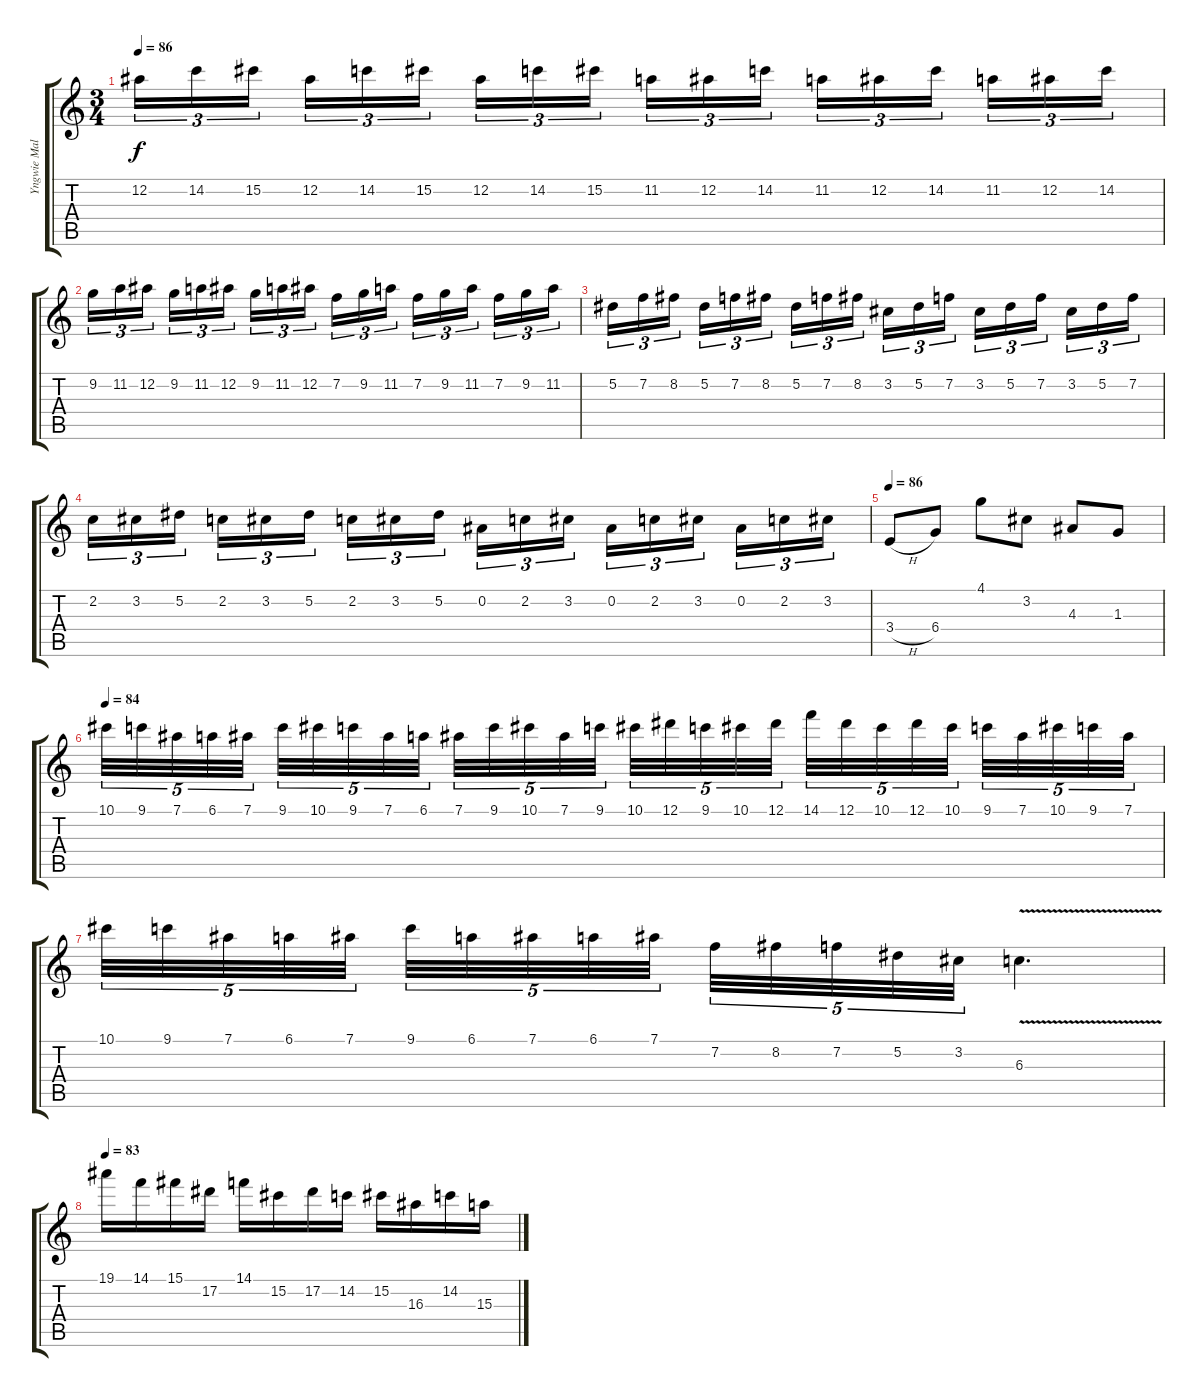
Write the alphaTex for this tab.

\track ("Yngwie Malmsteen" "Yngwie Mal") {instrument acousticguitarnylon}
\staff {score tabs}
\tuning (Eb4 Bb3 Gb3 Db3 Ab2 Eb2) {hide}
\ts (3 4)
\tempo 86
\clef g2
\ks c
12.2.16{tu (3 2) dy f} 14.2.16{tu (3 2)} 15.2.16{tu (3 2) beam splitsecondary} 12.2.16{tu (3 2)} 14.2.16{tu (3 2)} 15.2.16{tu (3 2)} 12.2.16{tu (3 2)} 14.2.16{tu (3 2)} 15.2.16{tu (3 2) beam splitsecondary} 11.2.16{tu (3 2)} 12.2.16{tu (3 2)} 14.2.16{tu (3 2)} 11.2.16{tu (3 2)} 12.2.16{tu (3 2)} 14.2.16{tu (3 2) beam splitsecondary} 11.2.16{tu (3 2)} 12.2.16{tu (3 2)} 14.2.16{tu (3 2)} |
9.2.16{tu (3 2)} 11.2.16{tu (3 2)} 12.2.16{tu (3 2) beam splitsecondary} 9.2.16{tu (3 2)} 11.2.16{tu (3 2)} 12.2.16{tu (3 2)} 9.2.16{tu (3 2)} 11.2.16{tu (3 2)} 12.2.16{tu (3 2) beam splitsecondary} 7.2.16{tu (3 2)} 9.2.16{tu (3 2)} 11.2.16{tu (3 2)} 7.2.16{tu (3 2)} 9.2.16{tu (3 2)} 11.2.16{tu (3 2) beam splitsecondary} 7.2.16{tu (3 2)} 9.2.16{tu (3 2)} 11.2.16{tu (3 2)} |
5.2.16{tu (3 2)} 7.2.16{tu (3 2)} 8.2.16{tu (3 2) beam splitsecondary} 5.2.16{tu (3 2)} 7.2.16{tu (3 2)} 8.2.16{tu (3 2)} 5.2.16{tu (3 2)} 7.2.16{tu (3 2)} 8.2.16{tu (3 2) beam splitsecondary} 3.2.16{tu (3 2)} 5.2.16{tu (3 2)} 7.2.16{tu (3 2)} 3.2.16{tu (3 2)} 5.2.16{tu (3 2)} 7.2.16{tu (3 2) beam splitsecondary} 3.2.16{tu (3 2)} 5.2.16{tu (3 2)} 7.2.16{tu (3 2)} |
2.2.16{tu (3 2)} 3.2.16{tu (3 2)} 5.2.16{tu (3 2) beam splitsecondary} 2.2.16{tu (3 2)} 3.2.16{tu (3 2)} 5.2.16{tu (3 2)} 2.2.16{tu (3 2)} 3.2.16{tu (3 2)} 5.2.16{tu (3 2) beam splitsecondary} 0.2.16{tu (3 2)} 2.2.16{tu (3 2)} 3.2.16{tu (3 2)} 0.2.16{tu (3 2)} 2.2.16{tu (3 2)} 3.2.16{tu (3 2) beam splitsecondary} 0.2.16{tu (3 2)} 2.2.16{tu (3 2)} 3.2.16{tu (3 2)} |
\tempo 86
3.4{h}.8 6.4.8 4.1.8 3.2.8 4.3.8 1.3.8 |
\tempo 84
10.1.32{tu (5 4)} 9.1.32{tu (5 4)} 7.1.32{tu (5 4)} 6.1.32{tu (5 4)} 7.1.32{tu (5 4) beam splitsecondary} 9.1.32{tu (5 4)} 10.1.32{tu (5 4)} 9.1.32{tu (5 4)} 7.1.32{tu (5 4)} 6.1.32{tu (5 4)} 7.1.32{tu (5 4)} 9.1.32{tu (5 4)} 10.1.32{tu (5 4)} 7.1.32{tu (5 4)} 9.1.32{tu (5 4) beam splitsecondary} 10.1.32{tu (5 4)} 12.1.32{tu (5 4)} 9.1.32{tu (5 4)} 10.1.32{tu (5 4)} 12.1.32{tu (5 4)} 14.1.32{tu (5 4)} 12.1.32{tu (5 4)} 10.1.32{tu (5 4)} 12.1.32{tu (5 4)} 10.1.32{tu (5 4) beam splitsecondary} 9.1.32{tu (5 4)} 7.1.32{tu (5 4)} 10.1.32{tu (5 4)} 9.1.32{tu (5 4)} 7.1.32{tu (5 4)} |
10.1.32{tu (5 4)} 9.1.32{tu (5 4)} 7.1.32{tu (5 4)} 6.1.32{tu (5 4)} 7.1.32{tu (5 4) beam splitsecondary} 9.1.32{tu (5 4)} 6.1.32{tu (5 4)} 7.1.32{tu (5 4)} 6.1.32{tu (5 4)} 7.1.32{tu (5 4)} 7.2.32{tu (5 4)} 8.2.32{tu (5 4)} 7.2.32{tu (5 4)} 5.2.32{tu (5 4)} 3.2.32{tu (5 4)} 6.3{v}.4{d} |
\tempo 83
19.1.16 14.1.16 15.1.16 17.2.16 14.1.16 15.2.16 17.2.16 14.2.16 15.2.16 16.3.16 14.2.16 15.3.16
